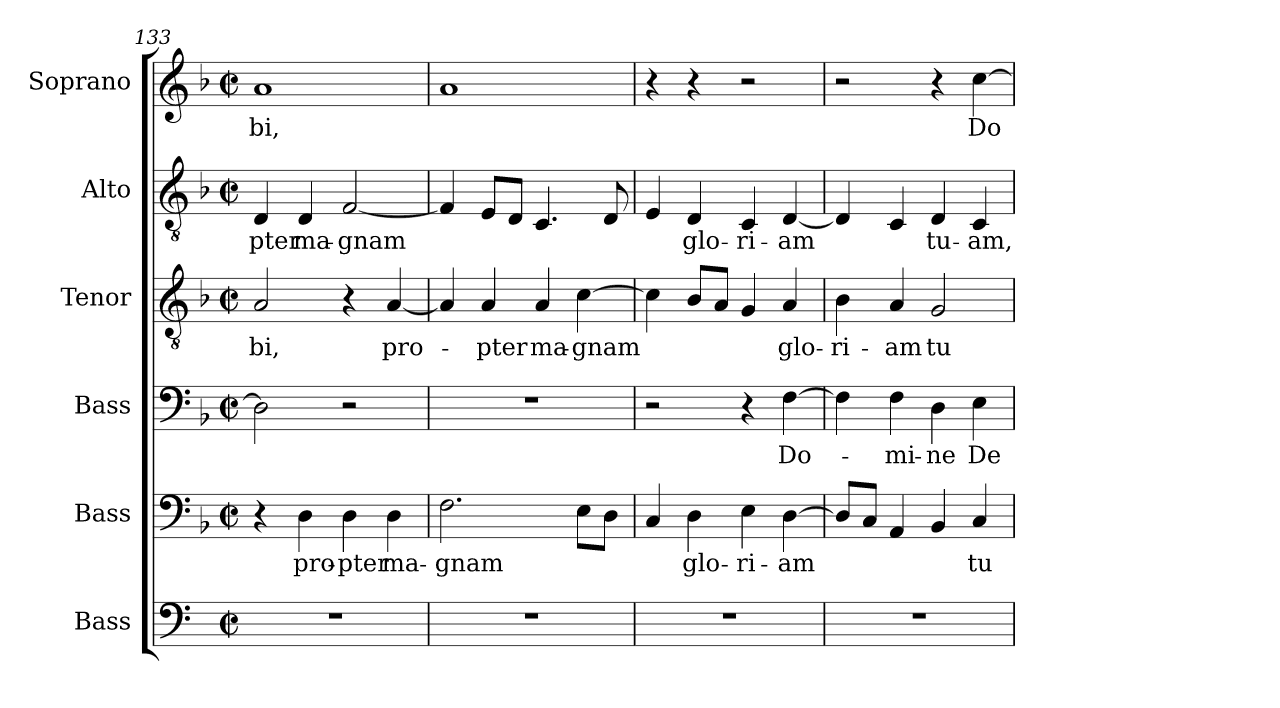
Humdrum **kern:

**kern	**kern	**text	**kern	**text	**kern	**text	**kern	**text	**kern	**text
*part6	*part5	*part5	*part4	*part4	*part3	*part3	*part2	*part2	*part1	*part1
*staff6	*staff5	*staff5	*staff4	*staff4	*staff3	*staff3	*staff2	*staff2	*staff1	*staff1
*I"Bass	*I"Bass	*	*I"Bass	*	*I"Tenor	*	*I"Alto	*	*I"Soprano	*
*I'B.	*I'B.	*	*I'B.	*	*I'T.	*	*I'A.	*	*I'S.	*
*clefF4	*clefF4	*	*clefF4	*	*clefGv2	*	*clefGv2	*	*clefG2	*
*	*	*	*	*	*ITrd7c12	*	*	*	*	*
*k[]	*k[b-]	*	*k[b-]	*	*k[b-]	*	*k[b-]	*	*k[b-]	*
*C:	*F:	*	*F:	*	*F:	*	*F:	*	*F:	*
*M2/2	*M2/2	*	*M2/2	*	*M2/2	*	*M2/2	*	*M2/2	*
*met(c|)	*met(c|)	*	*met(c|)	*	*met(c|)	*	*met(c|)	*	*met(c|)	*
=133	=133	=133	=133	=133	=133	=133	=133	=133	=133	=133
!	!	!	!	!	!	!LO:LY:b:color=#000000	!	!	!	!
!	!	!	!	!	!	!	!	!LO:LY:b:color=#000000	!	!
!	!	!	!	!	!	!	!	!	!	!LO:LY:b:color=#000000
1r	4r	.	2Di\]	.	2AAi/	-bi,	4Di/	-pter	1ai	-bi,
!	!	!LO:LY:b:color=#000000	!	!	!	!	!	!	!	!
!	!	!	!	!	!	!	!	!LO:LY:b:color=#000000	!	!
.	4Di\	pro-	.	.	.	.	4Di/	ma-	.	.
!	!	!LO:LY:b:color=#000000	!	!	!	!	!	!	!	!
!	!	!	!	!	!	!	!	!LO:LY:b:color=#000000	!	!
.	4Di\	-pter	2r	.	4r	.	[2Fi/	-gnam	.	.
!	!	!LO:LY:b:color=#000000	!	!	!	!	!	!	!	!
!	!	!	!	!	!	!LO:LY:b:color=#000000	!	!	!	!
.	4Di\	ma-	.	.	[4AAi/	pro-	.	.	.	.
=134	=134	=134	=134	=134	=134	=134	=134	=134	=134	=134
!	!	!LO:LY:b:color=#000000	!	!	!	!	!	!	!	!
1r	2.Fi\	-gnam	1r	.	4AAi/]	.	4Fi/]	.	1ai	.
!	!	!	!	!	!	!LO:LY:b:color=#000000	!	!	!	!
.	.	.	.	.	4AAi/	-pter	8Ei/L	.	.	.
.	.	.	.	.	.	.	8Di/J	.	.	.
!	!	!	!	!	!	!LO:LY:b:color=#000000	!	!	!	!
.	.	.	.	.	4AAi/	ma-	4.Ci/	.	.	.
!	!	!	!	!	!	!LO:LY:b:color=#000000	!	!	!	!
.	8Ei\L	.	.	.	[4Ci\	-gnam	.	.	.	.
.	8Di\J	.	.	.	.	.	8Di/	.	.	.
=135	=135	=135	=135	=135	=135	=135	=135	=135	=135	=135
1r	4Ci/	.	2r	.	4Ci\]	.	4Ei/	.	4r	.
!	!	!LO:LY:b:color=#000000	!	!	!	!	!	!	!	!
!	!	!	!	!	!	!	!	!LO:LY:b:color=#000000	!	!
.	4Di\	glo-	.	.	8BB-i/L	.	4Di/	glo-	4r	.
.	.	.	.	.	8AAi/J	.	.	.	.	.
!	!	!LO:LY:b:color=#000000	!	!	!	!	!	!	!	!
!	!	!	!	!	!	!	!	!LO:LY:b:color=#000000	!	!
.	4Ei\	-ri-	4r	.	4GGi/	.	4Ci/	-ri-	2r	.
!	!	!LO:LY:b:color=#000000	!	!	!	!	!	!	!	!
!	!	!	!	!LO:LY:b:color=#000000	!	!	!	!	!	!
!	!	!	!	!	!	!LO:LY:b:color=#000000	!	!	!	!
!	!	!	!	!	!	!	!	!LO:LY:b:color=#000000	!	!
.	[4Di\	-am	[4Fi\	Do-	4AAi/	glo-	[4Di/	-am	.	.
=136	=136	=136	=136	=136	=136	=136	=136	=136	=136	=136
!	!	!	!	!	!	!LO:LY:b:color=#000000	!	!	!	!
1r	8Di/L]	.	4Fi\]	.	4BB-i\	-ri-	4Di/]	.	2r	.
.	8Ci/J	.	.	.	.	.	.	.	.	.
!	!	!	!	!LO:LY:b:color=#000000	!	!	!	!	!	!
!	!	!	!	!	!	!LO:LY:b:color=#000000	!	!	!	!
.	4AAi/	.	4Fi\	-mi-	4AAi/	-am	4Ci/	.	.	.
!	!	!	!	!LO:LY:b:color=#000000	!	!	!	!	!	!
!	!	!	!	!	!	!LO:LY:b:color=#000000	!	!	!	!
!	!	!	!	!	!	!	!	!LO:LY:b:color=#000000	!	!
.	4BB-i/	.	4Di\	-ne	2GGi/	tu-	4Di/	tu-	4r	.
!	!	!LO:LY:b:color=#000000	!	!	!	!	!	!	!	!
!	!	!	!	!LO:LY:b:color=#000000	!	!	!	!	!	!
!	!	!	!	!	!	!	!	!LO:LY:b:color=#000000	!	!
!	!	!	!	!	!	!	!	!	!	!LO:LY:b:color=#000000
.	4Ci/	tu-	4Ei\	De-	.	.	4Ci/	-am,	[4cci\	Do-
=	=	=	=	=	=	=	=	=	=	=
*-	*-	*-	*-	*-	*-	*-	*-	*-	*-	*-
